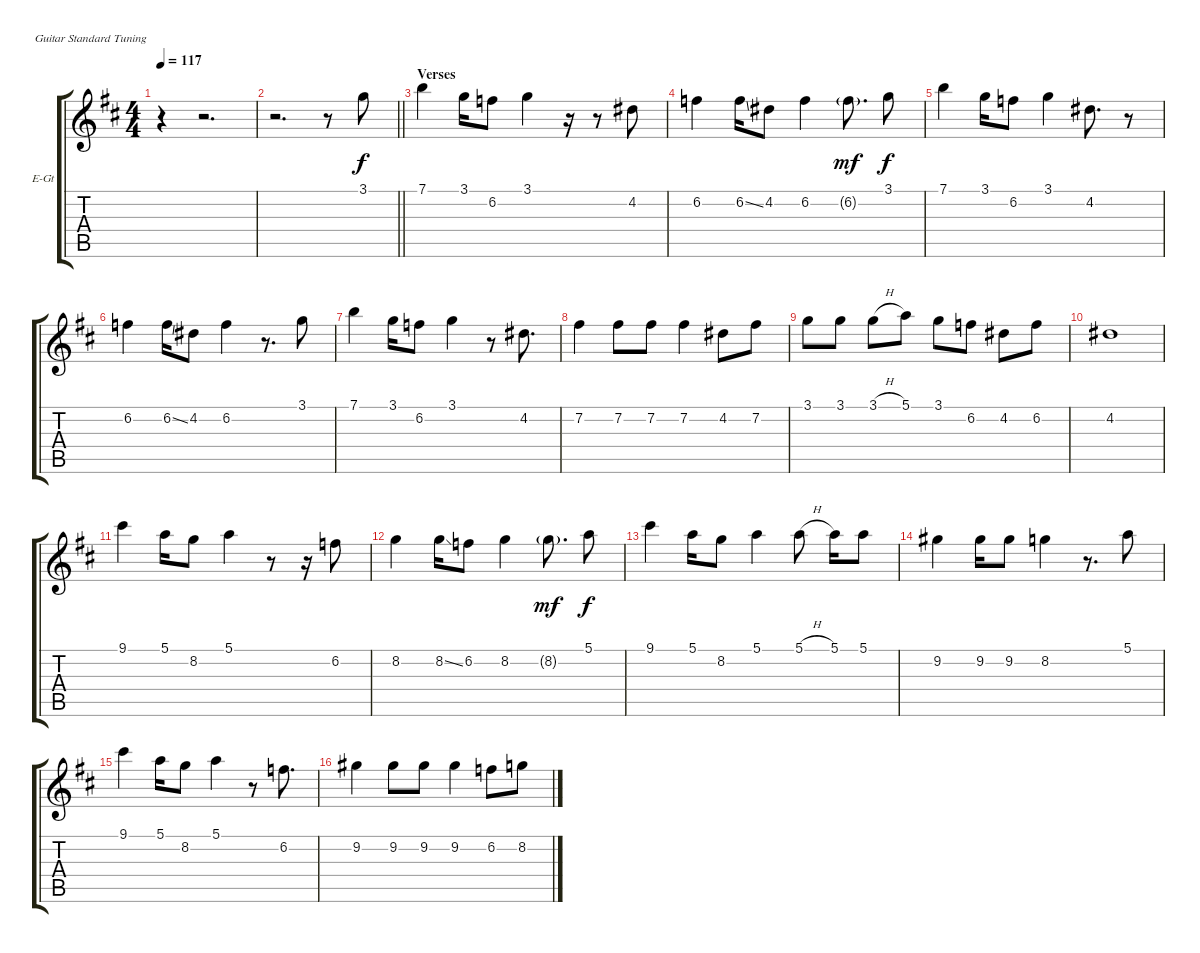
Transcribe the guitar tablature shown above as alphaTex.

\bracketExtendMode groupsimilarinstruments
\firstSystemTrackNameOrientation horizontal
\otherSystemsTrackNameOrientation horizontal
\track ("Vocal" "E-Gt") {instrument electricguitarclean}
\staff {score tabs}
\tuning (E4 B3 G3 D3 A2 E2)
\ts (4 4)
\tempo 117
\clef g2
\ks d
r.4{dy f} r.2{d} |
\barLineRight lightlight
r.2{d} r.8 3.1.8 |
\section ("" "Verses")
7.1.4 3.1.16 6.2.8 3.1.4 r.16 r.8 4.2.8 |
6.2.4 6.2{ss}.16 4.2.8 6.2.4 6.2{g}.8{d dy mf} 3.1.8{dy f} |
7.1.4 3.1.16 6.2.8 3.1.4 4.2.8{d} r.8 |
6.2.4 6.2{ss}.16 4.2.8 6.2.4 r.8{d} 3.1.8 |
7.1.4 3.1.16 6.2.8 3.1.4 r.8 4.2.8{d} |
7.2.4 7.2.8 7.2.8 7.2.4 4.2.8 7.2.8 |
3.1.8 3.1.8 3.1{h}.8 5.1.8 3.1.8 6.2.8 4.2.8 6.2.8 |
4.2.1 |
9.1.4 5.1.16 8.2.8 5.1.4 r.8 r.16 6.2.8 |
8.2.4 8.2{ss}.16 6.2.8 8.2.4 8.2{g}.8{d dy mf} 5.1.8{dy f} |
9.1.4 5.1.16 8.2.8 5.1.4 5.1{h}.8 5.1.16 5.1.8 |
9.2.4 9.2.16 9.2.8 8.2.4 r.8{d} 5.1.8 |
9.1.4 5.1.16 8.2.8 5.1.4 r.8 6.2.8{d} |
9.2.4 9.2.8 9.2.8 9.2.4 6.2.8 8.2.8
